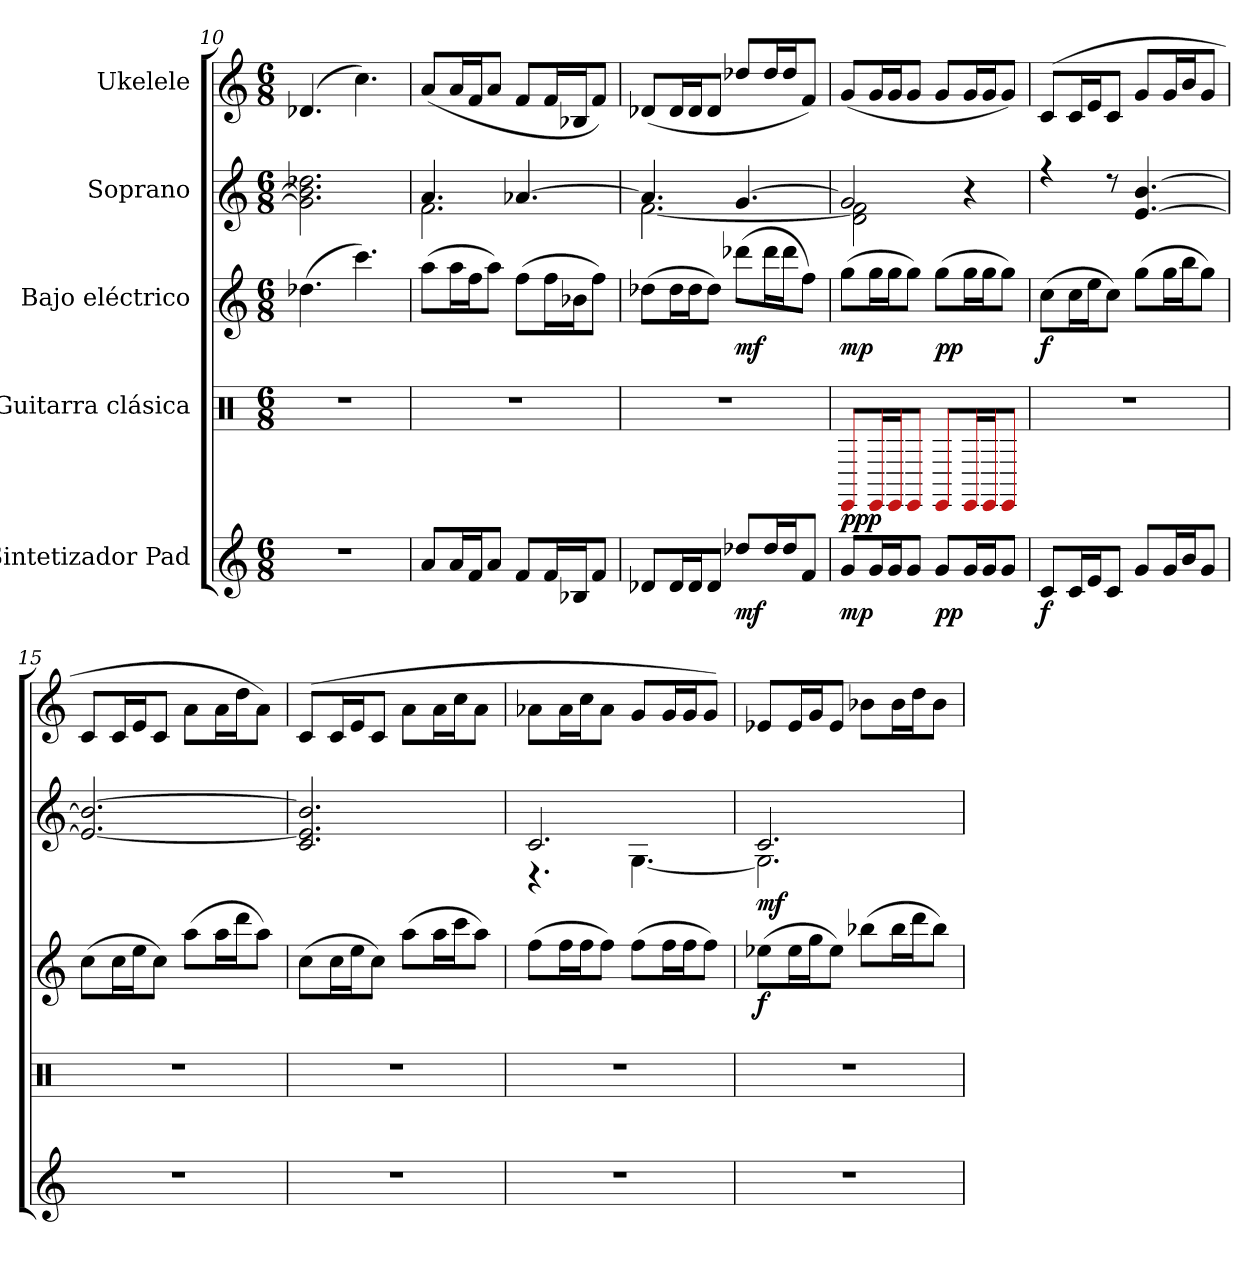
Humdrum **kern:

**kern	**dynam	**kern	**dynam	**kern	**dynam	**kern	**dynam	**kern
*part5	*part5	*part4	*part4	*part3	*part3	*part2	*part2	*part1
*staff5	*staff5	*staff4	*staff4	*staff3	*staff3	*staff2	*staff2	*staff1
*I"Sintetizador Pad	*	*I"Guitarra clásica	*	*I"Bajo eléctrico	*	*I"Soprano	*	*I"Ukelele
!!LO:LB:g=z
*clefG2	*	*clefX	*	*clefG2	*	*clefG2	*	*clefG2
*	*	*	*	*ITrd7c12	*	*	*	*
*k[]	*	*k[]	*	*k[]	*	*k[]	*	*k[]
*M6/8	*	*M6/8	*	*M6/8	*	*M6/8	*	*M6/8
=10	=10	=10	=10	=10	=10	=10	=10	=10
2.r	.	2.r	.	(>4.d-X\	.	2.g-\] 2.b-\] 2.dd-X\	.	(>4.d-X/
.	.	.	.	4.cc\)	.	.	.	4.cc\)
=11	=11	=11	=11	=11	=11	=11	=11	=11
*	*	*	*	*	*	*^	*	*
8a/L	.	2.r	.	(>8a\L	.	4.a/	2.f\	.	(<8a/L
16a/L	.	.	.	16a\L	.	.	.	.	16a/L
16f/J	.	.	.	16f\J	.	.	.	.	16f/J
8a/J	.	.	.	8a\J)	.	.	.	.	8a/J
8f/L	.	.	.	(>8f\L	.	[4.a-X/	.	.	8f/L
16f/L	.	.	.	16f\L	.	.	.	.	16f/L
16B-X/J	.	.	.	16B-X\J	.	.	.	.	16B-X/J
8f/J	.	.	.	8f\J)	.	.	.	.	8f/J)
=12	=12	=12	=12	=12	=12	=12	=12	=12	=12
8d-X/L	.	2.r	.	(>8d-X\L	.	4.a-/]	[2.f\	.	(<8d-X/L
16d-/L	.	.	.	16d-\L	.	.	.	.	16d-/L
16d-/J	.	.	.	16d-\J	.	.	.	.	16d-/J
8d-/J	.	.	.	8d-\J)	.	.	.	.	8d-/J
!	!LO:DY:b	!	!	!	!LO:DY:b	!	!	!	!
8dd-X/L	mf	.	.	(>8dd-X\L	mf	[4.g/	.	.	8dd-X/L
16dd-/L	.	.	.	16dd-\L	.	.	.	.	16dd-/L
16dd-/J	.	.	.	16dd-\J	.	.	.	.	16dd-/J
8f/J	.	.	.	8f\J)	.	.	.	.	8f/J)
=13	=13	=13	=13	=13	=13	=13	=13	=13	=13
!	!LO:DY:b	!	!LO:DY:b	!	!LO:DY:b	!	!	!	!
8g/L	mp	8EE-X/L	ppp	(>8g\L	mp	2g/]	2d\ 2f\]	.	(<8g/L
16g/L	.	16EE/L	.	16g\L	.	.	.	.	16g/L
16g/J	.	16EE/J	.	16g\J	.	.	.	.	16g/J
8g/J	.	8EE/J	.	8g\J)	.	.	.	.	8g/J
!	!LO:DY:b	!	!	!	!LO:DY:b	!	!	!	!
8g/L	pp	8EE/L	.	(>8g\L	pp	.	.	.	8g/L
16g/L	.	16EE/L	.	16g\L	.	4ryy	4r	.	16g/L
16g/J	.	16EE/J	.	16g\J	.	.	.	.	16g/J
8g/J	.	8EE/J	.	8g\J)	.	.	.	.	8g/J)
!!LO:PB:g=z
=14	=14	=14	=14	=14	=14	=14	=14	=14	=14
!	!LO:DY:b	!	!	!	!LO:DY:b	!	!	!	!
8c/L	f	2.r	.	(>8c\L	f	4r	2.ryy	.	(>8c/L
16c/L	.	.	.	16c\L	.	.	.	.	16c/L
16e/J	.	.	.	16e\J	.	.	.	.	16e/J
8c/J	.	.	.	8c\J)	.	8r	.	.	8c/J
8g/L	.	.	.	(>8g\L	.	[4.e/ [4.b/	.	.	8g/L
16g/L	.	.	.	16g\L	.	.	.	.	16g/L
16b/J	.	.	.	16b\J	.	.	.	.	16b/J
8g/J	.	.	.	8g\J)	.	.	.	.	8g/J
*	*	*	*	*	*	*v	*v	*	*
=15	=15	=15	=15	=15	=15	=15	=15	=15
2.r	.	2.r	.	(>8c\L	.	2.e/_ 2.b/_	.	8c/L
.	.	.	.	16c\L	.	.	.	16c/L
.	.	.	.	16e\J	.	.	.	16e/J
.	.	.	.	8c\J)	.	.	.	8c/J
.	.	.	.	(>8a\L	.	.	.	8a\L
.	.	.	.	16a\L	.	.	.	16a\L
.	.	.	.	16dd\J	.	.	.	16dd\J
.	.	.	.	8a\J)	.	.	.	8a\J)
=16	=16	=16	=16	=16	=16	=16	=16	=16
2.r	.	2.r	.	(>8c\L	.	2.c/ 2.e/] 2.b/]	.	(>8c/L
.	.	.	.	16c\L	.	.	.	16c/L
.	.	.	.	16e\J	.	.	.	16e/J
.	.	.	.	8c\J)	.	.	.	8c/J
.	.	.	.	(>8a\L	.	.	.	8a\L
.	.	.	.	16a\L	.	.	.	16a\L
.	.	.	.	16cc\J	.	.	.	16cc\J
.	.	.	.	8a\J)	.	.	.	8a\J
!!LO:LB:g=z
=17	=17	=17	=17	=17	=17	=17	=17	=17
*	*	*	*	*	*	*^	*	*
2.r	.	2.r	.	(>8f\L	.	2.c/	4.r	.	8a-X\L
.	.	.	.	16f\L	.	.	.	.	16a-\L
.	.	.	.	16f\J	.	.	.	.	16cc\J
.	.	.	.	8f\J)	.	.	.	.	8a-\J
.	.	.	.	(>8f\L	.	.	[4.G\	.	8g/L
.	.	.	.	16f\L	.	.	.	.	16g/L
.	.	.	.	16f\J	.	.	.	.	16g/J
.	.	.	.	8f\J)	.	.	.	.	8g/J)
=18	=18	=18	=18	=18	=18	=18	=18	=18	=18
!	!	!	!	!	!LO:DY:b	!	!	!LO:DY:b	!
2.r	.	2.r	.	(>8e-X\L	f	2.c/	2.G\]	mf	8e-X/L
.	.	.	.	16e-\L	.	.	.	.	16e-/L
.	.	.	.	16g\J	.	.	.	.	16g/J
.	.	.	.	8e-\J)	.	.	.	.	8e-/J
.	.	.	.	(>8b-X\L	.	.	.	.	8b-X\L
.	.	.	.	16b-\L	.	.	.	.	16b-\L
.	.	.	.	16dd\J	.	.	.	.	16dd\J
.	.	.	.	8b-\J)	.	.	.	.	8b-\J
*	*	*	*	*	*	*v	*v	*	*
=	=	=	=	=	=	=	=	=
*-	*-	*-	*-	*-	*-	*-	*-	*-
